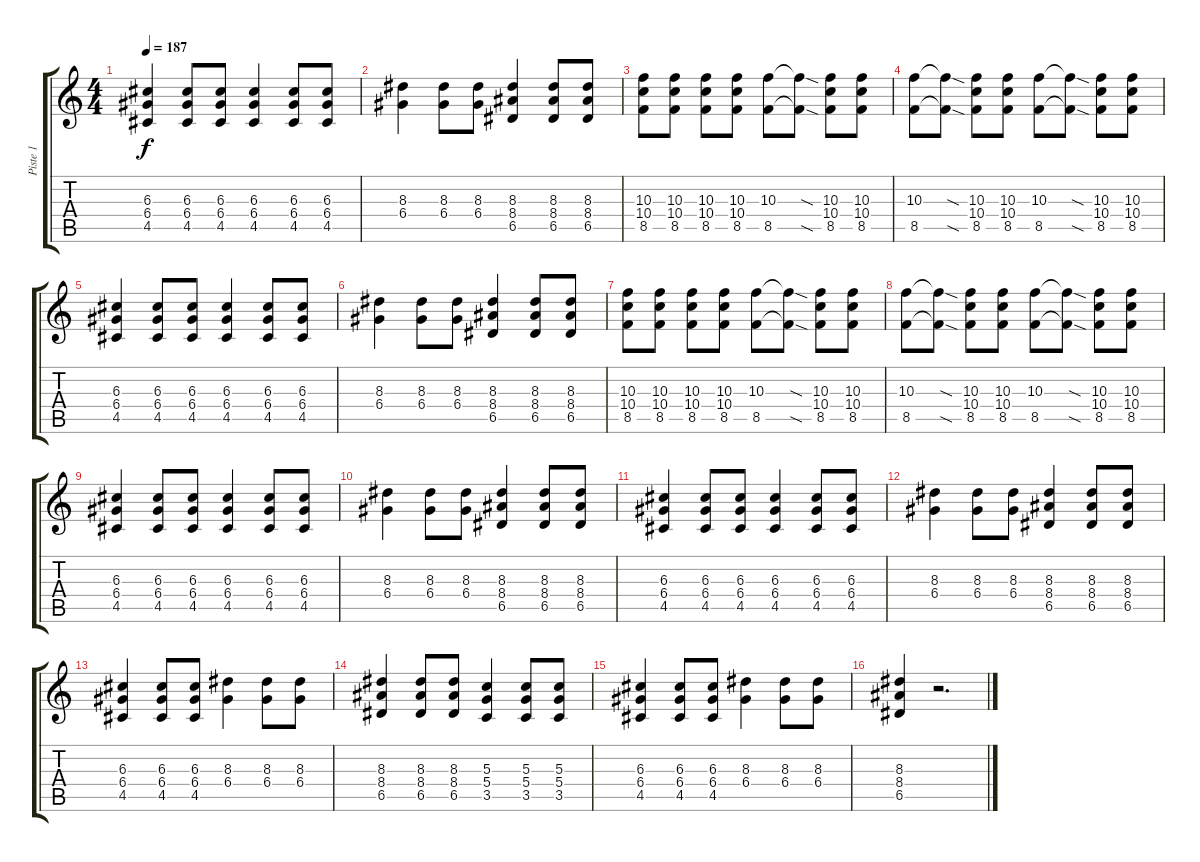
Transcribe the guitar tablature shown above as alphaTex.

\track ("Piste 1" "Piste 1") {instrument overdrivenguitar}
\staff {score tabs}
\tuning (E4 B3 G3 D3 A2 E2) {hide}
\ts (4 4)
\tempo 187
\clef g2
\ks c
(6.3 6.4 4.5).4{dy f} (6.3 6.4 4.5).8 (6.3 6.4 4.5).8 (6.3 6.4 4.5).4 (6.3 6.4 4.5).8 (6.3 6.4 4.5).8 |
(8.3 6.4).4 (8.3 6.4).8 (8.3 6.4).8 (8.3 8.4 6.5).4 (8.3 8.4 6.5).8 (8.3 8.4 6.5).8 |
(10.3 10.4 8.5).8 (10.3 10.4 8.5).8 (10.3 10.4 8.5).8 (10.3 10.4 8.5).8 (10.3 8.5).8 (10.3{sod t} 8.5{sod t}).8 (10.3 10.4 8.5).8 (10.3 10.4 8.5).8 |
(10.3 8.5).8 (10.3{sod t} 8.5{sod t}).8 (10.3 10.4 8.5).8 (10.3 10.4 8.5).8 (10.3 8.5).8 (10.3{sod t} 8.5{sod t}).8 (10.3 10.4 8.5).8 (10.3 10.4 8.5).8 |
(6.3 6.4 4.5).4 (6.3 6.4 4.5).8 (6.3 6.4 4.5).8 (6.3 6.4 4.5).4 (6.3 6.4 4.5).8 (6.3 6.4 4.5).8 |
(8.3 6.4).4 (8.3 6.4).8 (8.3 6.4).8 (8.3 8.4 6.5).4 (8.3 8.4 6.5).8 (8.3 8.4 6.5).8 |
(10.3 10.4 8.5).8 (10.3 10.4 8.5).8 (10.3 10.4 8.5).8 (10.3 10.4 8.5).8 (10.3 8.5).8 (10.3{sod t} 8.5{sod t}).8 (10.3 10.4 8.5).8 (10.3 10.4 8.5).8 |
(10.3 8.5).8 (10.3{sod t} 8.5{sod t}).8 (10.3 10.4 8.5).8 (10.3 10.4 8.5).8 (10.3 8.5).8 (10.3{sod t} 8.5{sod t}).8 (10.3 10.4 8.5).8 (10.3 10.4 8.5).8 |
(6.3 6.4 4.5).4 (6.3 6.4 4.5).8 (6.3 6.4 4.5).8 (6.3 6.4 4.5).4 (6.3 6.4 4.5).8 (6.3 6.4 4.5).8 |
(8.3 6.4).4 (8.3 6.4).8 (8.3 6.4).8 (8.3 8.4 6.5).4 (8.3 8.4 6.5).8 (8.3 8.4 6.5).8 |
(6.3 6.4 4.5).4 (6.3 6.4 4.5).8 (6.3 6.4 4.5).8 (6.3 6.4 4.5).4 (6.3 6.4 4.5).8 (6.3 6.4 4.5).8 |
(8.3 6.4).4 (8.3 6.4).8 (8.3 6.4).8 (8.3 8.4 6.5).4 (8.3 8.4 6.5).8 (8.3 8.4 6.5).8 |
(6.3 6.4 4.5).4 (6.3 6.4 4.5).8 (6.3 6.4 4.5).8 (8.3 6.4).4 (8.3 6.4).8 (8.3 6.4).8 |
(8.3 8.4 6.5).4 (8.3 8.4 6.5).8 (8.3 8.4 6.5).8 (5.3 5.4 3.5).4 (5.3 5.4 3.5).8 (5.3 5.4 3.5).8 |
(6.3 6.4 4.5).4 (6.3 6.4 4.5).8 (6.3 6.4 4.5).8 (8.3 6.4).4 (8.3 6.4).8 (8.3 6.4).8 |
(8.3 8.4 6.5).4 r.2{d}
